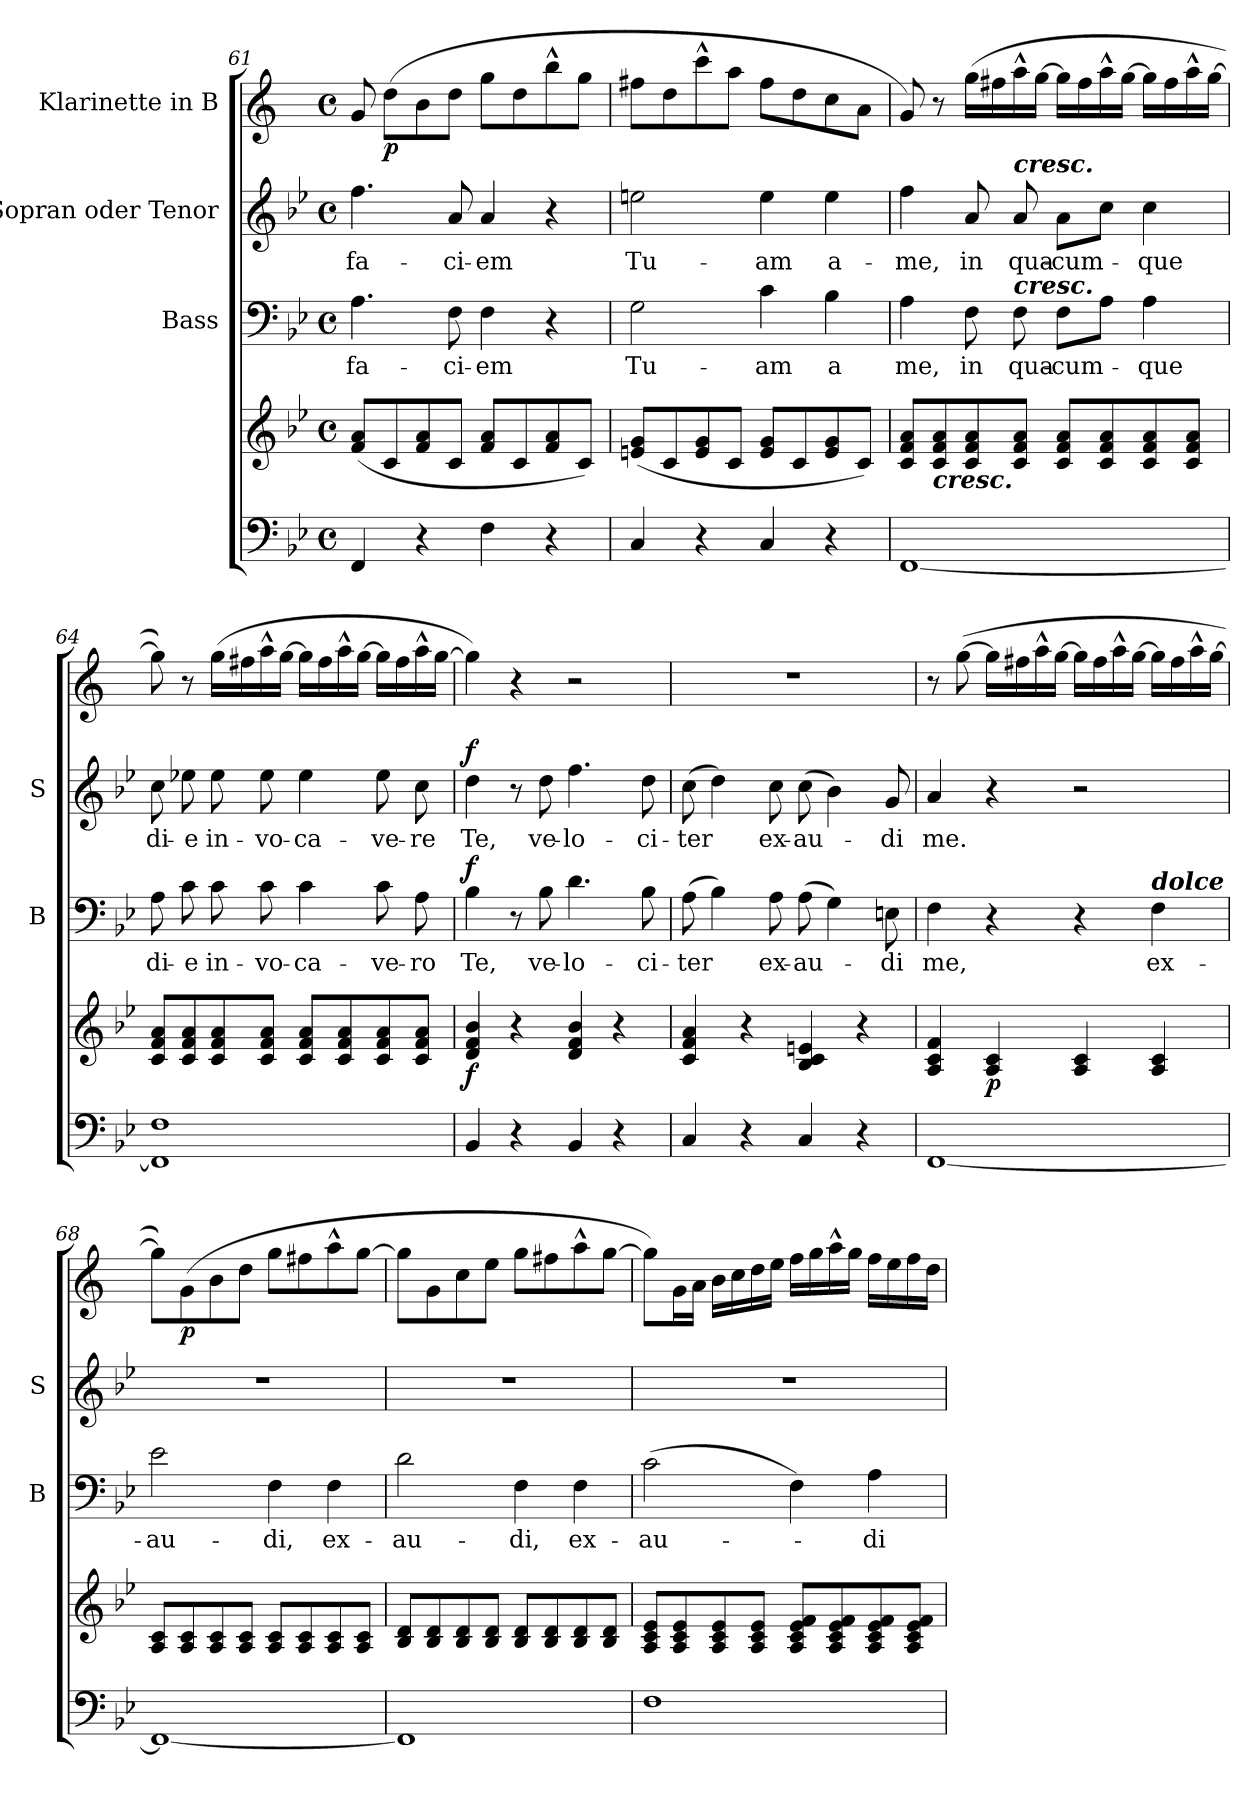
**kern	**kern	**dynam	**kern	**text	**dynam	**kern	**text	**dynam	**kern	**dynam
*part4	*part4	*part4	*part3	*part3	*part3	*part2	*part2	*part2	*part1	*part1
*staff5	*staff4	*staff4/5	*staff3	*staff3	*staff3	*staff2	*staff2	*staff2	*staff1	*staff1
*	*	*	*I"Bass	*	*	*I"Sopran  oder Tenor	*	*	*I"Klarinette in B	*
*	*	*	*I'B	*	*	*I'S	*	*	*	*
*clefF4	*clefG2	*	*clefF4	*	*	*clefG2	*	*	*clefG2	*
*	*	*	*	*	*	*	*	*	*ITrd1c2	*
*k[b-e-]	*k[b-e-]	*	*k[b-e-]	*	*	*k[b-e-]	*	*	*k[b-e-]	*
*B-:	*B-:	*	*B-:	*	*	*B-:	*	*	*B-:	*
*M4/4	*M4/4	*	*M4/4	*	*	*M4/4	*	*	*M4/4	*
*met(c)	*met(c)	*	*met(c)	*	*	*met(c)	*	*	*met(c)	*
=61	=61	=61	=61	=61	=61	=61	=61	=61	=61	=61
!	!	!	!	!LO:LY:b	!	!	!LO:LY:b	!	!	!
4FF/	(<8f/ 8a/L	.	4.A\	fa-	.	4.ff\	fa-	.	8f/	.
!	!	!	!	!	!	!	!	!	!	!LO:DY:b
.	8c/	.	.	.	.	.	.	.	(>8cc\L	p
4r	8f/ 8a/	.	.	.	.	.	.	.	8a\	.
!	!	!	!	!LO:LY:b	!	!	!LO:LY:b	!	!	!
.	8c/J	.	8F\	-ci-	.	8a/	-ci-	.	8cc\J	.
!	!	!	!	!LO:LY:b	!	!	!LO:LY:b	!	!	!
4F\	8f/ 8a/L	.	4F\	-em	.	4a/	-em	.	8ff\L	.
.	8c/	.	.	.	.	.	.	.	8cc\	.
4r	8f/ 8a/	.	4r	.	.	4r	.	.	8aa^^>\	.
.	8c/J)	.	.	.	.	.	.	.	8ff\J	.
=62	=62	=62	=62	=62	=62	=62	=62	=62	=62	=62
!	!	!	!	!LO:LY:b	!	!	!LO:LY:b	!	!	!
4C/	(<8en/ 8g/L	.	2G\	Tu-	.	2een\	Tu-	.	8een\L	.
.	8c/	.	.	.	.	.	.	.	8cc\	.
4r	8e/ 8g/	.	.	.	.	.	.	.	8bb-^^>\	.
.	8c/J	.	.	.	.	.	.	.	8gg\J	.
!	!	!	!	!LO:LY:b	!	!	!LO:LY:b	!	!	!
4C/	8e/ 8g/L	.	4c\	-am	.	4ee\	-am	.	8ee\L	.
.	8c/	.	.	.	.	.	.	.	8cc\	.
!	!	!	!	!LO:LY:b	!	!	!LO:LY:b	!	!	!
4r	8e/ 8g/	.	4B-\	a	.	4ee\	a-	.	8b-\	.
.	8c/J)	.	.	.	.	.	.	.	8g\J	.
!!LO:PB:g=z
=63	=63	=63	=63	=63	=63	=63	=63	=63	=63	=63
!	!	!	!	!LO:LY:b	!	!	!LO:LY:b	!	!	!
[1FF	8c/ 8f/ 8a/L	.	4A\	me,	.	4ff\	-me,	.	8f/)	.
!	!LO:TX:b:Bi:t=cresc.	!	!	!	!	!	!	!	!	!
.	8c/ 8f/ 8a/	.	.	.	.	.	.	.	8r	.
!	!	!	!	!LO:LY:b	!	!	!LO:LY:b	!	!	!
.	8c/ 8f/ 8a/	.	8F\	in	.	8a/	in	.	(>16ff\LL	.
.	.	.	.	.	.	.	.	.	16een\	.
!	!	!	!	!	!	!LO:TX:a:Bi:t=cresc.	!	!	!	!
!	!	!	!LO:TX:a:Bi:t=cresc.	!	!	!	!	!	!	!
!	!	!	!	!LO:LY:b	!	!	!LO:LY:b	!	!	!
.	8c/ 8f/ 8a/J	.	8F\	qua-	.	8a/	qua-	.	16gg^^>\	.
.	.	.	.	.	.	.	.	.	[16ff\JJ	.
!	!	!	!	!LO:LY:b	!	!	!LO:LY:b	!	!	!
.	8c/ 8f/ 8a/L	.	8F\L	-cum-	.	8a\L	-cum-	.	16ff\LL]	.
.	.	.	.	.	.	.	.	.	16ee\	.
.	8c/ 8f/ 8a/	.	8A\J	.	.	8cc\J	.	.	16gg^^>\	.
.	.	.	.	.	.	.	.	.	[16ff\JJ	.
!	!	!	!	!LO:LY:b	!	!	!LO:LY:b	!	!	!
.	8c/ 8f/ 8a/	.	4A\	-que	.	4cc\	-que	.	16ff\LL]	.
.	.	.	.	.	.	.	.	.	16ee\	.
.	8c/ 8f/ 8a/J	.	.	.	.	.	.	.	16gg^^>\	.
.	.	.	.	.	.	.	.	.	[16ff\JJ	.
=64	=64	=64	=64	=64	=64	=64	=64	=64	=64	=64
!	!	!	!	!LO:LY:b	!	!	!LO:LY:b	!	!	!
1FF] 1F	8c/ 8f/ 8a/L	.	8A\	di-	.	8cc\	di-	.	8ff\])	.
!	!	!	!	!LO:LY:b	!	!	!LO:LY:b	!	!	!
.	8c/ 8f/ 8a/	.	8c\	-e	.	8ee-X\	-e	.	8r	.
!	!	!	!	!LO:LY:b	!	!	!LO:LY:b	!	!	!
.	8c/ 8f/ 8a/	.	8c\	in-	.	8ee-\	in-	.	(>16ff\LL	.
.	.	.	.	.	.	.	.	.	16een\	.
!	!	!	!	!LO:LY:b	!	!	!LO:LY:b	!	!	!
.	8c/ 8f/ 8a/J	.	8c\	-vo-	.	8ee-\	-vo-	.	16gg^^>\	.
.	.	.	.	.	.	.	.	.	[16ff\JJ	.
!	!	!	!	!LO:LY:b	!	!	!LO:LY:b	!	!	!
.	8c/ 8f/ 8a/L	.	4c\	-ca-	.	4ee-\	-ca-	.	16ff\LL]	.
.	.	.	.	.	.	.	.	.	16ee\	.
.	8c/ 8f/ 8a/	.	.	.	.	.	.	.	16gg^^>\	.
.	.	.	.	.	.	.	.	.	[16ff\JJ	.
!	!	!	!	!LO:LY:b	!	!	!LO:LY:b	!	!	!
.	8c/ 8f/ 8a/	.	8c\	-ve-	.	8ee-\	-ve-	.	16ff\LL]	.
.	.	.	.	.	.	.	.	.	16ee\	.
!	!	!	!	!LO:LY:b	!	!	!LO:LY:b	!	!	!
.	8c/ 8f/ 8a/J	.	8A\	-ro	.	8cc\	-re	.	16gg^^>\	.
.	.	.	.	.	.	.	.	.	[16ff\JJ	.
=65	=65	=65	=65	=65	=65	=65	=65	=65	=65	=65
!	!	!LO:DY:b	!	!LO:LY:b	!LO:DY:a	!	!LO:LY:b	!LO:DY:a	!	!
4BB-/	4d/ 4f/ 4b-/	f	4B-\	Te,	f	4dd\	Te,	f	4ff\])	.
4r	4r	.	8r	.	.	8r	.	.	4r	.
!	!	!	!	!LO:LY:b	!	!	!LO:LY:b	!	!	!
.	.	.	8B-\	ve-	.	8dd\	ve-	.	.	.
!	!	!	!	!LO:LY:b	!	!	!LO:LY:b	!	!	!
4BB-/	4d/ 4f/ 4b-/	.	4.d\	-lo-	.	4.ff\	-lo-	.	2r	.
4r	4r	.	.	.	.	.	.	.	.	.
!	!	!	!	!LO:LY:b	!	!	!LO:LY:b	!	!	!
.	.	.	8B-\	-ci-	.	8dd\	-ci-	.	.	.
!!LO:LB:g=z
=66	=66	=66	=66	=66	=66	=66	=66	=66	=66	=66
!	!	!	!	!LO:LY:b	!	!	!LO:LY:b	!	!	!
4C/	4c/ 4f/ 4a/	.	(>8A\	-ter	.	(>8cc\	-ter	.	1r	.
.	.	.	4B-\)	.	.	4dd\)	.	.	.	.
4r	4r	.	.	.	.	.	.	.	.	.
!	!	!	!	!LO:LY:b	!	!	!LO:LY:b	!	!	!
.	.	.	8A\	ex-	.	8cc\	ex-	.	.	.
!	!	!	!	!LO:LY:b	!	!	!LO:LY:b	!	!	!
4C/	4B-/ 4c/ 4en/	.	(>8A\	-au-	.	(>8cc\	-au-	.	.	.
.	.	.	4G\)	.	.	4b-\)	.	.	.	.
4r	4r	.	.	.	.	.	.	.	.	.
!	!	!	!	!LO:LY:b	!	!	!LO:LY:b	!	!	!
.	.	.	8En\	-di	.	8g/	-di	.	.	.
=67	=67	=67	=67	=67	=67	=67	=67	=67	=67	=67
!	!	!	!	!LO:LY:b	!	!	!LO:LY:b	!	!	!
[1FF	4A/ 4c/ 4f/	.	4F\	me,	.	4a/	me.	.	8r	.
.	.	.	.	.	.	.	.	.	(>[8ff\	.
!	!	!LO:DY:b	!	!	!	!	!	!	!	!
.	4A/ 4c/	p	4r	.	.	4r	.	.	16ff\LL]	.
.	.	.	.	.	.	.	.	.	16een\	.
.	.	.	.	.	.	.	.	.	16gg^^>\	.
.	.	.	.	.	.	.	.	.	[16ff\JJ	.
.	4A/ 4c/	.	4r	.	.	2r	.	.	16ff\LL]	.
.	.	.	.	.	.	.	.	.	16ee\	.
.	.	.	.	.	.	.	.	.	16gg^^>\	.
.	.	.	.	.	.	.	.	.	[16ff\JJ	.
!	!	!	!LO:TX:a:Bi:t=dolce	!	!	!	!	!	!	!
!	!	!	!	!LO:LY:b	!	!	!	!	!	!
.	4A/ 4c/	.	4F\	ex-	.	.	.	.	16ff\LL]	.
.	.	.	.	.	.	.	.	.	16ee\	.
.	.	.	.	.	.	.	.	.	16gg^^>\	.
.	.	.	.	.	.	.	.	.	[16ff\JJ	.
=68	=68	=68	=68	=68	=68	=68	=68	=68	=68	=68
!	!	!	!	!LO:LY:b	!	!	!	!	!	!
1FF_	8A/ 8c/L	.	2e-\	-au-	.	1r	.	.	8ff\L])	.
!	!	!	!	!	!	!	!	!	!	!LO:DY:b
.	8A/ 8c/	.	.	.	.	.	.	.	(>8f\	p
.	8A/ 8c/	.	.	.	.	.	.	.	8a\	.
.	8A/ 8c/J	.	.	.	.	.	.	.	8cc\J	.
!	!	!	!	!LO:LY:b	!	!	!	!	!	!
.	8A/ 8c/L	.	4F\	-di,	.	.	.	.	8ff\L	.
.	8A/ 8c/	.	.	.	.	.	.	.	8een\	.
!	!	!	!	!LO:LY:b	!	!	!	!	!	!
.	8A/ 8c/	.	4F\	ex-	.	.	.	.	8gg^^>\	.
.	8A/ 8c/J	.	.	.	.	.	.	.	[8ff\J	.
!!LO:PB:g=z
=69	=69	=69	=69	=69	=69	=69	=69	=69	=69	=69
!	!	!	!	!LO:LY:b	!	!	!	!	!	!
1FF]	8B-/ 8d/L	.	2d\	-au-	.	1r	.	.	8ff\L]	.
.	8B-/ 8d/	.	.	.	.	.	.	.	8f\	.
.	8B-/ 8d/	.	.	.	.	.	.	.	8b-\	.
.	8B-/ 8d/J	.	.	.	.	.	.	.	8dd\J	.
!	!	!	!	!LO:LY:b	!	!	!	!	!	!
.	8B-/ 8d/L	.	4F\	-di,	.	.	.	.	8ff\L	.
.	8B-/ 8d/	.	.	.	.	.	.	.	8een\	.
!	!	!	!	!LO:LY:b	!	!	!	!	!	!
.	8B-/ 8d/	.	4F\	ex-	.	.	.	.	8gg^^>\	.
.	8B-/ 8d/J	.	.	.	.	.	.	.	[8ff\J	.
=70	=70	=70	=70	=70	=70	=70	=70	=70	=70	=70
!	!	!	!	!LO:LY:b	!	!	!	!	!	!
1F	8A/ 8c/ 8e-/L	.	(>2c\	-au-	.	1r	.	.	8ff\L])	.
.	8A/ 8c/ 8e-/	.	.	.	.	.	.	.	16f\L	.
.	.	.	.	.	.	.	.	.	16g\JJ	.
.	8A/ 8c/ 8e-/	.	.	.	.	.	.	.	16a\LL	.
.	.	.	.	.	.	.	.	.	16b-\	.
.	8A/ 8c/ 8e-/J	.	.	.	.	.	.	.	16cc\	.
.	.	.	.	.	.	.	.	.	16dd\JJ	.
.	8A/ 8c/ 8e-/ 8f/L	.	4F\)	.	.	.	.	.	16ee-\LL	.
.	.	.	.	.	.	.	.	.	16ff\	.
.	8A/ 8c/ 8e-/ 8f/	.	.	.	.	.	.	.	16gg^^>\	.
.	.	.	.	.	.	.	.	.	16ff\JJ	.
!	!	!	!	!LO:LY:b	!	!	!	!	!	!
.	8A/ 8c/ 8e-/ 8f/	.	4A\	-di	.	.	.	.	16ee-\LL	.
.	.	.	.	.	.	.	.	.	16dd\	.
.	8A/ 8c/ 8e-/ 8f/J	.	.	.	.	.	.	.	16ee-\	.
.	.	.	.	.	.	.	.	.	16cc\JJ	.
=	=	=	=	=	=	=	=	=	=	=
*-	*-	*-	*-	*-	*-	*-	*-	*-	*-	*-
